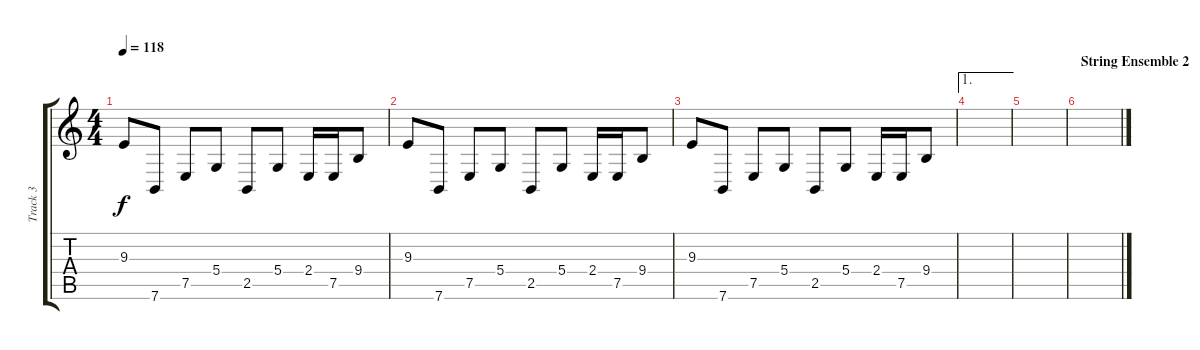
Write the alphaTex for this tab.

\track ("Track 3" "Track 3") {instrument melodictom}
\staff {score tabs}
\tuning (E4 B3 G3 D3 A2 E2) {hide}
\ts (4 4)
\tempo 118
\clef g2
\ks c
9.3.8{dy f} 7.6.8 7.5.8 5.4.8 2.5.8 5.4.8 2.4.16 7.5.16 9.4.8 |
9.3.8 7.6.8 7.5.8 5.4.8 2.5.8 5.4.8 2.4.16 7.5.16 9.4.8 |
9.3.8 7.6.8 7.5.8 5.4.8 2.5.8 5.4.8 2.4.16 7.5.16 9.4.8 |
\ae 1
|
|
\section ("" "String Ensemble 2")
